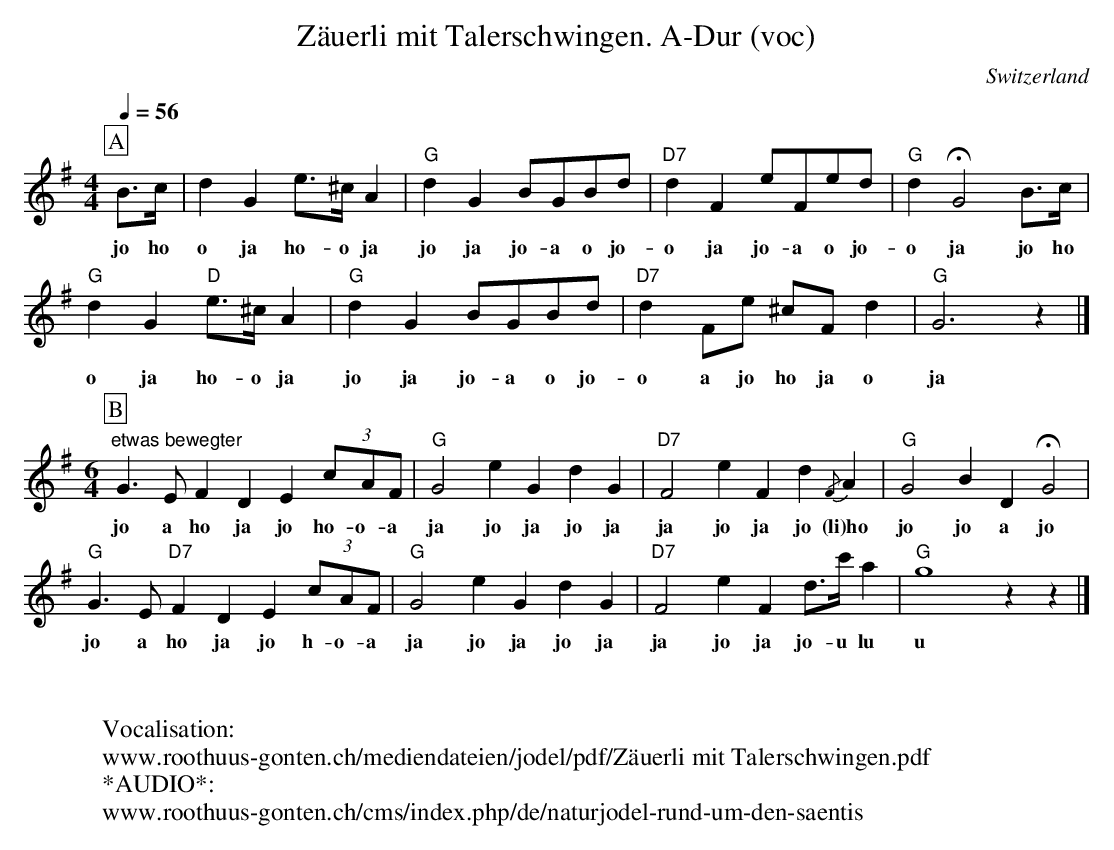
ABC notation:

X:1
T:Zäuerli mit Talerschwingen. A-Dur (voc)
Q:1/4=56
M:4/4
L:1/8
O:Switzerland
K:G major
[P:A] B>c | d2G2 e>^cA2 | "G"d2G2 BGBd | "D7"d2F2 eFed | "G"d2 !fermata!G4 B>c |
w:jo ho | o  ja ho-o ja jo ja jo-a o jo- o ja jo-a o  jo- o ja jo ho
"G"d2G2 "D"e>^c A2 | "G"d2G2 BGBd | "D7"d2 Fe ^cF d2 | "G"G6z2 |]
w:o ja ho-o ja  jo ja jo-a o jo-  o a jo ho ja o ja
M:6/4
[P:B] "etwas bewegter" G3E F2 D2E2 (3cAF | "G"G4e2G2 d2G2 | "D7"F4e2F2d2 {/F}A2 | "G"G4B2D2 !fermata!G4 |
w:jo a ho ja jo ho-o-a ja jo ja jo ja  ja jo ja jo (li)ho   jo jo a jo
"G"G3E "D7"F2D2E2 (3cAF | "G"G4 e2G2d2G2 | "D7"F4 e2F2 d>c'a2 | "G"g8 z2z2 |]
w:jo a ho ja jo  h-o-a  ja jo ja jo ja  ja jo ja jo-u lu u
W:
W:
W:Vocalisation:
W: www.roothuus-gonten.ch/mediendateien/jodel/pdf/Zäuerli mit Talerschwingen.pdf
W:*AUDIO*:
W: www.roothuus-gonten.ch/cms/index.php/de/naturjodel-rund-um-den-saentis
